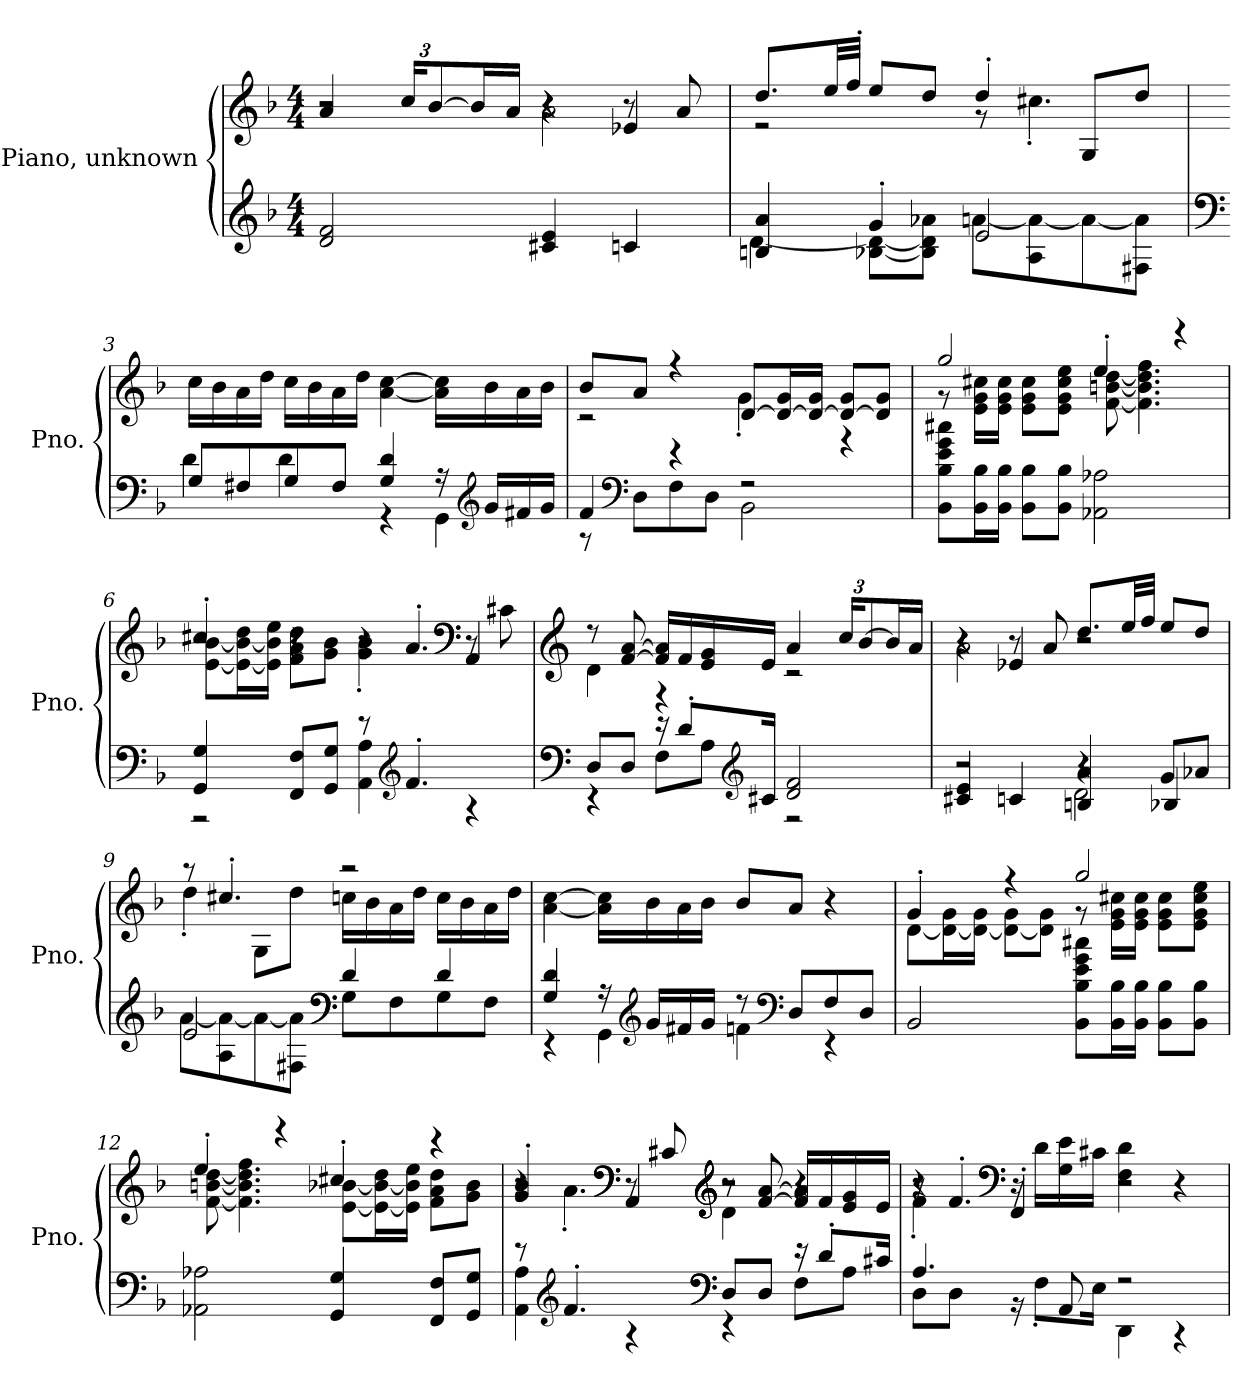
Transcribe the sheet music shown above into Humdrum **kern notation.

**kern	**kern
*part1	*part1
*staff2	*staff1
*I"Piano, unknown	*
*I'Pno.	*
*clefG2	*clefG2
*k[b-]	*k[b-]
*M4/4	*M4/4
*MM120	*MM120
=1	=1
*	*^
*	*	*^
2d/ 2f/	4a/	2r	2r
*	*Xbrackettup	*	*
.	24cc/KL	.	.
.	[12b-/	.	.
.	16b-/L]	.	.
.	16a/JJ	.	.
4c#X/ 4e/	4r	2a\	4r
4cn/	8r	.	4e-X/
.	8a/	.	.
*	*	*v	*v
=2	=2	=2
*^	*	*
4Bn/ 4a/	[4d\	8.dd/L	2r
.	.	32ee/LL	.
.	.	32ff'/JJJ	.
4g'/	[8B-X\ 8d\_L	8ee/L	.
.	8B-\] 8d\] 8a-X\J	8dd/J	.
2e/	[8an\L	4dd'/	8r
.	8A\ 8a\_	.	4.cc#X'\
.	8a\_	8G/L	.
.	8F#X\ 8a\]J	8dd/J	.
*	*	*v	*v
=3	=3	=3
*clefF4	*	*
8G/L	4d\	16cc\LL
.	.	16b-\
8F#X/	.	16a\
.	.	16dd\JJ
8G/	4d\	16cc\LL
.	.	16b-\
8F#/J	.	16a\
.	.	16dd\JJ
4G/ 4d/	4r	[4a\ [4cc\
16r	4GG\	16a\] 16cc\]LL
*clefG2	*	*
16g/LL	.	16b-\
16f#X/	.	16a\
16g/JJ	.	16b-\JJ
!!LO:LB:g=z
=4	=4	=4
*	*	*^
4f/	8r	8b-/L	2r
*clefF4	*	*	*
.	8D\L	8a/J	.
4r	8F\	4r	.
.	8D\J	.	.
2r	2BB-\	[8d/L	4g'\
.	.	16d/_ 16g/L	.
.	.	16d/_ 16g/JJ	.
.	.	8d/_ 8g/L	4r
.	.	8d/] 8g/J	.
*v	*v	*	*
=5	=5	=5
8BB-\ 8B-\ 8e\ 8g\ 8cc#X\L	2gg/	8r
16BB-\ 16B-\L	.	16e\ 16g\ 16cc#X\LL
16BB-\ 16B-\JJ	.	16e\ 16g\ 16cc#\JJ
8BB-\ 8B-\L	.	8e\ 8g\ 8cc#\L
8BB-\ 8B-\J	.	8e\ 8g\ 8cc#\ 8ee\J
2AA-X\ 2A-X\	4ee'/	[8f\ [8bn\ [8dd\
.	.	4.f\] 4.b\] 4.dd\] 4.ff\
.	4r	.
=6	=6	=6
*^	*	*^
4GG/ 4G/	2r	4cc#X'/	[8e\ [8b-\L	2r
.	.	.	16e\_ 16b-\_ 16dd\L	.
.	.	.	16e\] 16b-\] 16ee\JJ	.
8FF/ 8F/L	.	4r	8f\ 8a\ 8dd\L	.
8GG/ 8G/J	.	.	8g\ 8b-\J	.
8r	4AA\ 4A\	8r	4g\' 4b-\'	4r
*clefG2	*	*	*	*
4.f'/	.	4.a'/	.	.
*	*	*clefF4	*	*
.	4r	.	8r	4AA/
.	.	.	8c#X\	.
*	*	*v	*v	*v
!!LO:LB:g=z
=7	=7	=7
*clefF4	*	*clefG2
*	*	*^
8D/L	4r	8r	4d\
8D/J	.	[8f/ [8a/	.
16r	8F\L	16f/] 16a/]LL	4r
8d'/L	.	16f/	.
.	8A\J	16e/ 16g/	.
*clefG2	*	*	*
16c#X/Jk	.	16e/JJ	.
2d/ 2f/	2r	4a/	2r
.	.	24cc/KL	.
.	.	[12b-/	.
.	.	16b-/L]	.
.	.	16a/JJ	.
=8	=8	=8	=8
*	*^	*	*^
4c#X/ 4e/	2r	2r	4r	2a\	4r
4cn/	.	.	8r	.	4e-X/
.	.	.	8a/	.	.
4Bn/ 4a/	2d\	4r	8.dd/L	2r	2r
.	.	.	32ee/LL	.	.
.	.	.	32ff/JJJ	.	.
8g/L	.	4B-X/	8ee/L	.	.
8a-X/J	.	.	8dd/J	.	.
*	*v	*v	*	*	*
*	*	*	*v	*v
=9	=9	=9	=9
2e/	[8a\L	8r	4dd'\
.	8A\ 8a\_	4.cc#X'/	.
.	8a\_	.	8G\L
.	8F#X\ 8a\]J	.	8dd\J
*clefF4	*	*	*
4d/	8G\L	2r	16ccn\LL
.	.	.	16b-\
.	8F#\	.	16a\
.	.	.	16dd\JJ
4d/	8G\	.	16cc\LL
.	.	.	16b-\
.	8F#\J	.	16a\
.	.	.	16dd\JJ
*	*	*v	*v
!!LO:LB:g=z
=10	=10	=10
4G/ 4d/	4r	[4a\ [4cc\
16r	4GG\	16a\] 16cc\]LL
*clefG2	*	*
16g/LL	.	16b-\
16f#X/	.	16a\
16g/JJ	.	16b-\JJ
8r	4fn\	8b-/L
*clefF4	*	*
8D/L	.	8a/J
8F/	4r	4r
8D/J	.	.
*v	*v	*
=11	=11
*	*^
2BB-/	4g'/	[8d\L
.	.	16d\_ 16g\L
.	.	16d\_ 16g\JJ
.	4r	8d\_ 8g\L
.	.	8d\] 8g\J
8BB-\ 8B-\ 8e\ 8g\ 8cc#X\L	2gg/	8r
16BB-\ 16B-\L	.	16e\ 16g\ 16cc#X\LL
16BB-\ 16B-\JJ	.	16e\ 16g\ 16cc#\JJ
8BB-\ 8B-\L	.	8e\ 8g\ 8cc#\L
8BB-\ 8B-\J	.	8e\ 8g\ 8cc#\ 8ee\J
=12	=12	=12
2AA-X\ 2A-X\	4ee'/	[8f\ [8bn\ [8dd\
.	.	4.f\] 4.b\] 4.dd\] 4.ff\
.	4r	.
4GG/ 4G/	4cc#X'/	[8e\ [8b-X\L
.	.	16e\_ 16b-\_ 16dd\L
.	.	16e\] 16b-\] 16ee\JJ
8FF/ 8F/L	4r	8f\ 8a\ 8dd\L
8GG/ 8G/J	.	8g\ 8b-\J
!!LO:LB:g=z
=13	=13	=13
*^	*	*^
8r	4AA\ 4A\	4g/' 4b-/'	8r	4r
*clefG2	*	*	*	*
4.f'/	.	.	4.a'\	.
*	*	*clefF4	*	*
.	4r	8r	.	4AA/
.	.	8c#X/	.	.
*clefF4	*	*clefG2	*	*
8D/L	4r	8r	4d\	2r
8D/J	.	[8f/ [8a/	.	.
16r	8F\L	16f/] 16a/]LL	4r	.
8d'/L	.	16f/	.	.
.	8A\J	16e/ 16g/	.	.
16c#X/Jk	.	16e/JJ	.	.
=14	=14	=14	=14	=14
4.A/	8D\L	8r	4f'\	4r
.	8D\J	4.f'/	.	.
*	*	*clefF4	*	*
.	16r	.	16r	4FF'/
.	8F'\L	.	16d\LL	.
8AA/	.	.	16G\ 16e\	.
.	16E\Jk	.	16c#X\JJ	.
2r	4DD\	2r	4F\ 4d\	2r
.	4r	.	4r	.
*v	*v	*	*	*
*	*v	*v	*v
=	=
*-	*-
